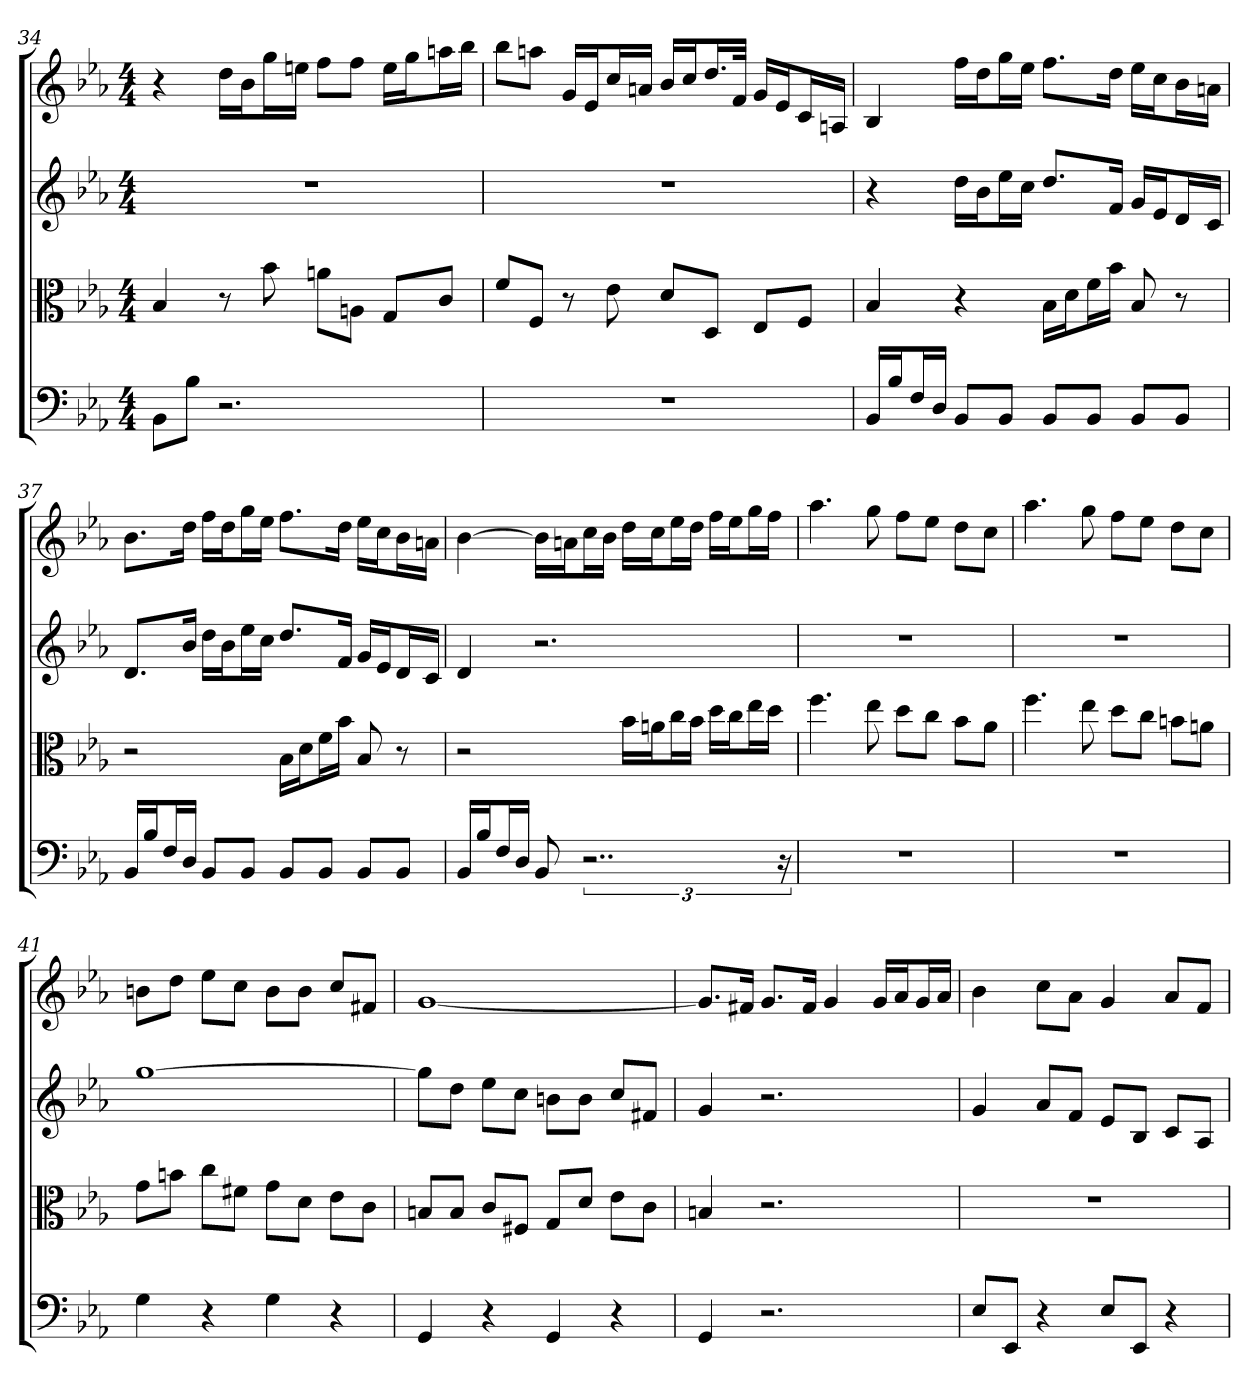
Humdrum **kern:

**kern	**kern	**kern	**kern
*part4	*part3	*part2	*part1
*staff4	*staff3	*staff2	*staff1
*clefF4	*clefC3	*clefG2	*clefG2
*k[b-e-a-]	*k[b-e-a-]	*k[b-e-a-]	*k[b-e-a-]
*E-:	*E-:	*E-:	*E-:
*M4/4	*M4/4	*M4/4	*M4/4
=34	=34	=34	=34
8BB-\L	4B-	1r	4r
8B-\J	.	.	.
2.r	8r	.	16dd\LL
.	.	.	16b-\J
.	8b-	.	16gg\L
.	.	.	16een\JJ
.	8an\L	.	8ff\L
.	8An\J	.	8ff\J
.	8G/L	.	16ee\LL
.	.	.	16gg\J
.	8c/J	.	16aan\L
.	.	.	16bb-\JJ
=35	=35	=35	=35
1r	8f/L	1r	8bb-\L
.	8F/J	.	8aan\J
.	8r	.	16g/LL
.	.	.	16e-/J
.	8e-	.	16cc/L
.	.	.	16an/JJ
.	8d/L	.	16b-/LL
.	.	.	16cc/J
.	8D/J	.	16.dd/L
.	.	.	32f/JJk
.	8E-/L	.	16g/LL
.	.	.	16e-/J
.	8F/J	.	16c/L
.	.	.	16An/JJ
=36	=36	=36	=36
16BB-/LL	4B-	4r	4B-
16B-/J	.	.	.
16F/L	.	.	.
16D/JJ	.	.	.
8BB-/L	4r	16dd\LL	16ff\LL
.	.	16b-\J	16dd\J
8BB-/J	.	16ee-\L	16gg\L
.	.	16cc\JJ	16ee-\JJ
8BB-/L	16B-\LL	8.dd/L	8.ff\L
.	16d\J	.	.
8BB-/J	16f\L	.	.
.	16b-\JJ	16f/Jk	16dd\Jk
8BB-/L	8B-	16g/LL	16ee-\LL
.	.	16e-/J	16cc\J
8BB-/J	8r	16d/L	16b-\L
.	.	16c/JJ	16an\JJ
=37	=37	=37	=37
16BB-/LL	2r	8.d/L	8.b-\L
16B-/J	.	.	.
16F/L	.	.	.
16D/JJ	.	16b-/Jk	16dd\Jk
8BB-/L	.	16dd\LL	16ff\LL
.	.	16b-\J	16dd\J
8BB-/J	.	16ee-\L	16gg\L
.	.	16cc\JJ	16ee-\JJ
8BB-/L	16B-\LL	8.dd/L	8.ff\L
.	16d\J	.	.
8BB-/J	16f\L	.	.
.	16b-\JJ	16f/Jk	16dd\Jk
8BB-/L	8B-	16g/LL	16ee-\LL
.	.	16e-/J	16cc\J
8BB-/J	8r	16d/L	16b-\L
.	.	16c/JJ	16an\JJ
=38	=38	=38	=38
16BB-/LL	2r	4d	[4b-
16B-/J	.	.	.
16F/L	.	.	.
16D/JJ	.	.	.
8BB-	.	2.r	16b-\LL]
.	.	.	16an\J
3..r	.	.	16cc\L
.	.	.	16b-\JJ
.	16b-\LL	.	16dd\LL
.	16an\J	.	16cc\J
.	16cc\L	.	16ee-\L
.	16b-\JJ	.	16dd\JJ
.	16dd\LL	.	16ff\LL
.	16cc\J	.	16ee-\J
.	16ee-\L	.	16gg\L
.	16dd\JJ	.	16ff\JJ
24r	.	.	.
=39	=39	=39	=39
1r	4.ff	1r	4.aa-
.	8ee-	.	8gg
.	8dd\L	.	8ff\L
.	8cc\J	.	8ee-\J
.	8b-\L	.	8dd\L
.	8a-\J	.	8cc\J
=40	=40	=40	=40
1r	4.ff	1r	4.aa-
.	8ee-	.	8gg
.	8dd\L	.	8ff\L
.	8cc\J	.	8ee-\J
.	8bn\L	.	8dd\L
.	8an\J	.	8cc\J
=41	=41	=41	=41
4G	8g\L	[1gg	8bn\L
.	8bn\J	.	8dd\J
4r	8cc\L	.	8ee-\L
.	8f#X\J	.	8cc\J
4G	8g\L	.	8b\L
.	8d\J	.	8b\J
4r	8e-\L	.	8cc/L
.	8c\J	.	8f#X/J
=42	=42	=42	=42
4GG	8Bn/L	8gg\L]	[1g
.	8B/J	8dd\J	.
4r	8c/L	8ee-\L	.
.	8F#X/J	8cc\J	.
4GG	8G/L	8bn\L	.
.	8d/J	8b\J	.
4r	8e-\L	8cc/L	.
.	8c\J	8f#X/J	.
=43	=43	=43	=43
4GG	4Bn	4g	8.g/L]
.	.	.	16f#X/Jk
2.r	2.r	2.r	8.g/L
.	.	.	16f#/Jk
.	.	.	4g
.	.	.	16g/LL
.	.	.	16a-/J
.	.	.	16g/L
.	.	.	16a-/JJ
=44	=44	=44	=44
8E-/L	1r	4g	4b-
8EE-/J	.	.	.
4r	.	8a-/L	8cc\L
.	.	8f/J	8a-\J
8E-/L	.	8e-/L	4g
8EE-/J	.	8B-/J	.
4r	.	8c/L	8a-/L
.	.	8A-/J	8f/J
=	=	=	=
*-	*-	*-	*-
